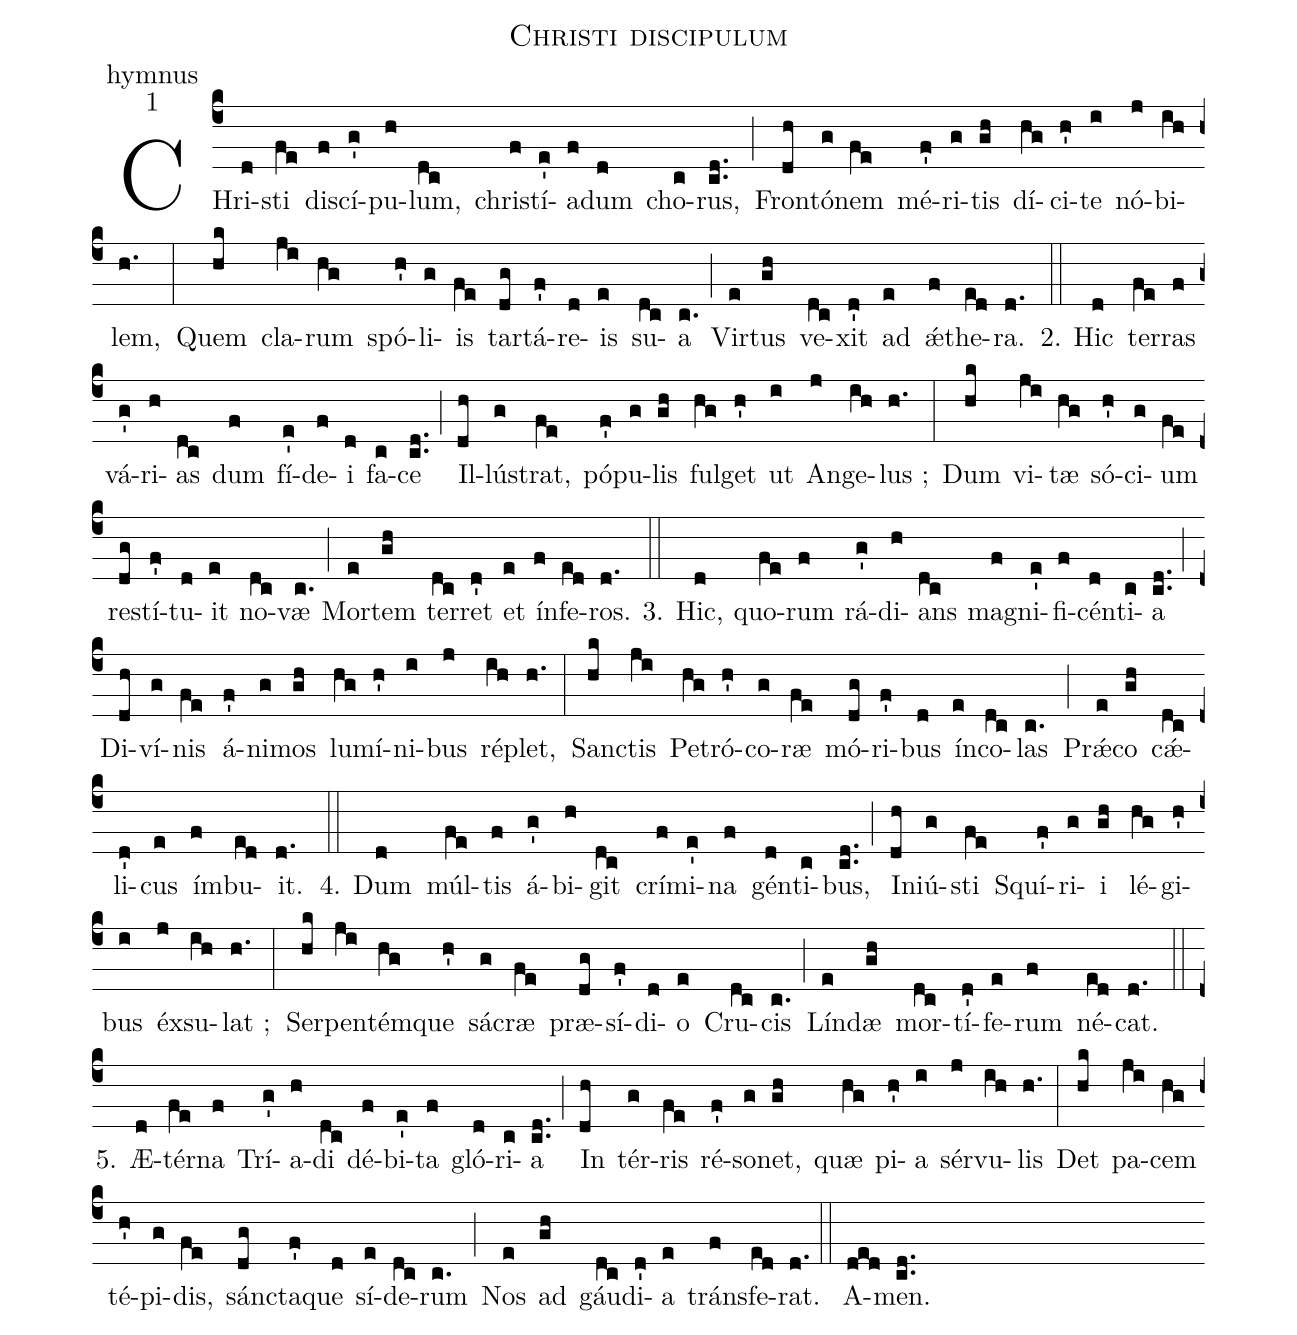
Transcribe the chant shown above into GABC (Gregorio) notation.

name: Christi discipulum;
office-part: hymnus;
mode: 1;
%%
(c4) CHri(d)sti(fe) di(f)scí(g')pu(h)lum,(dc) chri(f)stí(e')a(f)dum(d) cho(c)rus,(cd..) (;) Fron(dh)tó(g)nem(fe) mé(f')ri(g)tis(gh) dí(hg)ci(h')te(i) nó(j)bi(ih)lem,(h.) (:) Quem(hk) cla(ji)rum(hg) spó(h')li(g)is(fe) tar(dg)tá(f')re(d)is(e) su(dc)a(c.) (;) Vir(e)tus(gh) ve(dc)xit(d') ad(e) ǽ(f)the(ed)ra.(d.) (::) 2. Hic(d) ter(fe)ras(f) vá(g')ri(h)as(dc) dum(f) fí(e')de(f)i(d) fa(c)ce(cd..) (;) Il(dh)lú(g)strat,(fe) pó(f')pu(g)lis(gh) ful(hg)get(h') ut(i) An(j)ge(ih)lus ;(h.) (:) Dum(hk) vi(ji)tæ(hg) só(h')ci(g)um(fe) re(dg)stí(f')tu(d)it(e) no(dc)væ(c.) (;) Mor(e)tem(gh) ter(dc)ret(d') et(e) ín(f)fe(ed)ros.(d.) (::) 3. Hic,(d) quo(fe)rum(f) rá(g')di(h)ans(dc) ma(f)gni(e')fi(f)cén(d)ti(c)a(cd..) (;) Di(dh)ví(g)nis(fe) á(f')ni(g)mos(gh) lu(hg)mí(h')ni(i)bus(j) ré(ih)plet,(h.) (:) San(hk)ctis(ji) Pe(hg)tró(h')co(g)ræ(fe) mó(dg)ri(f')bus(d) ín(e)co(dc)las(c.) (;) Prǽ(e)co(gh) cǽ(dc)li(d')cus(e) ím(f)bu(ed)it.(d.) (::) 4. Dum(d) múl(fe)tis(f) á(g')bi(h)git(dc) crí(f)mi(e')na(f) gén(d)ti(c)bus,(cd..) (;) In(dh)iú(g)sti(fe) Squí(f')ri(g)i(gh) lé(hg)gi(h')bus(i) éx(j)su(ih)lat ;(h.) (:) Ser(hk)pen(ji)tém(hg)que(h') sá(g)cræ(fe) præ(dg)sí(f')di(d)o(e) Cru(dc)cis(c.) (;) Lín(e)dæ(gh) mor(dc)tí(d')fe(e)rum(f) né(ed)cat.(d.) (::) 5. Æ(d)tér(fe)na(f) Trí(g')a(h)di(dc) dé(f)bi(e')ta(f) gló(d)ri(c)a(cd..) (;) In(dh) tér(g)ris(fe) ré(f')so(g)net,(gh) quæ(hg) pi(h')a(i) sér(j)vu(ih)lis(h.) (:) Det(hk) pa(ji)cem(hg) té(h')pi(g)dis,(fe) sán(dg)cta(f')que(d) sí(e)de(dc)rum(c.) (;) Nos(e) ad(gh) gáu(dc)di(d')a(e) tráns(f)fe(ed)rat.(d.) (::) A(ded)men.(cd..)
